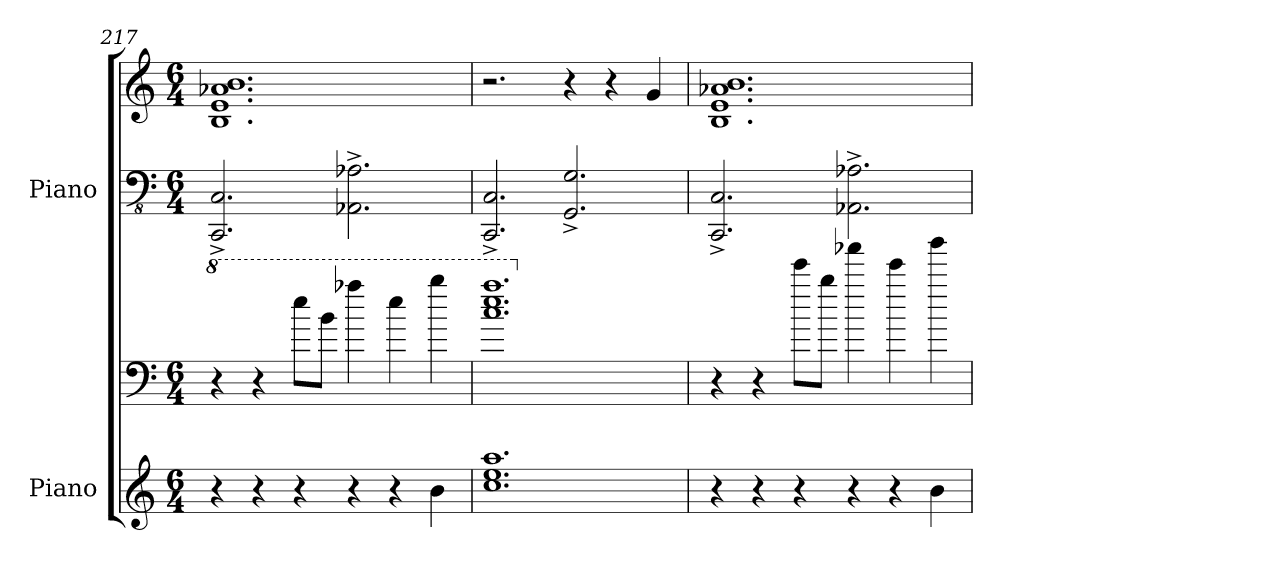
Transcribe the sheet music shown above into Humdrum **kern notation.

**kern	**kern	**kern	**kern
*part2	*part2	*part1	*part1
*staff4	*staff3	*staff2	*staff1
*I"Piano	*	*I"Piano	*
*I'Pno.	*	*I'Pno.	*
*clefG2	*clefF4	*clefFv4	*clefG2
*k[]	*k[]	*k[]	*k[]
*M6/4	*M6/4	*M6/4	*M6/4
*	*8va	*	*
=217	=217	=217	=217
4r	4r	2.CCC/^ 2.CC/^	1.B 1.e 1.a-X 1.b
4r	4r	.	.
4r	8eee\L	.	.
.	8bb\J	.	.
4r	4aaa-X\	2.AAA-X\^ 2.AA-X\^	.
4r	4eee\	.	.
4b\	4bbb\	.	.
!!LO:LB:g=z
=218	=218	=218	=218
1.cc 1.ee 1.aa	1.ccc 1.eee 1.aaa	2.CCC/^ 2.CC/^	2.r
.	.	2.GGG/^ 2.GG/^	4r
.	.	.	4r
.	.	.	4g/
=219	=219	=219	=219
*	*X8va	*	*
4r	4r	2.CCC/^ 2.CC/^	1.B 1.e 1.a-X 1.b
4r	4r	.	.
4r	8eee\L	.	.
.	8bb\J	.	.
4r	4aaa-X\	2.AAA-X\^ 2.AA-X\^	.
4r	4eee\	.	.
4b\	4bbb\	.	.
=	=	=	=
*-	*-	*-	*-
